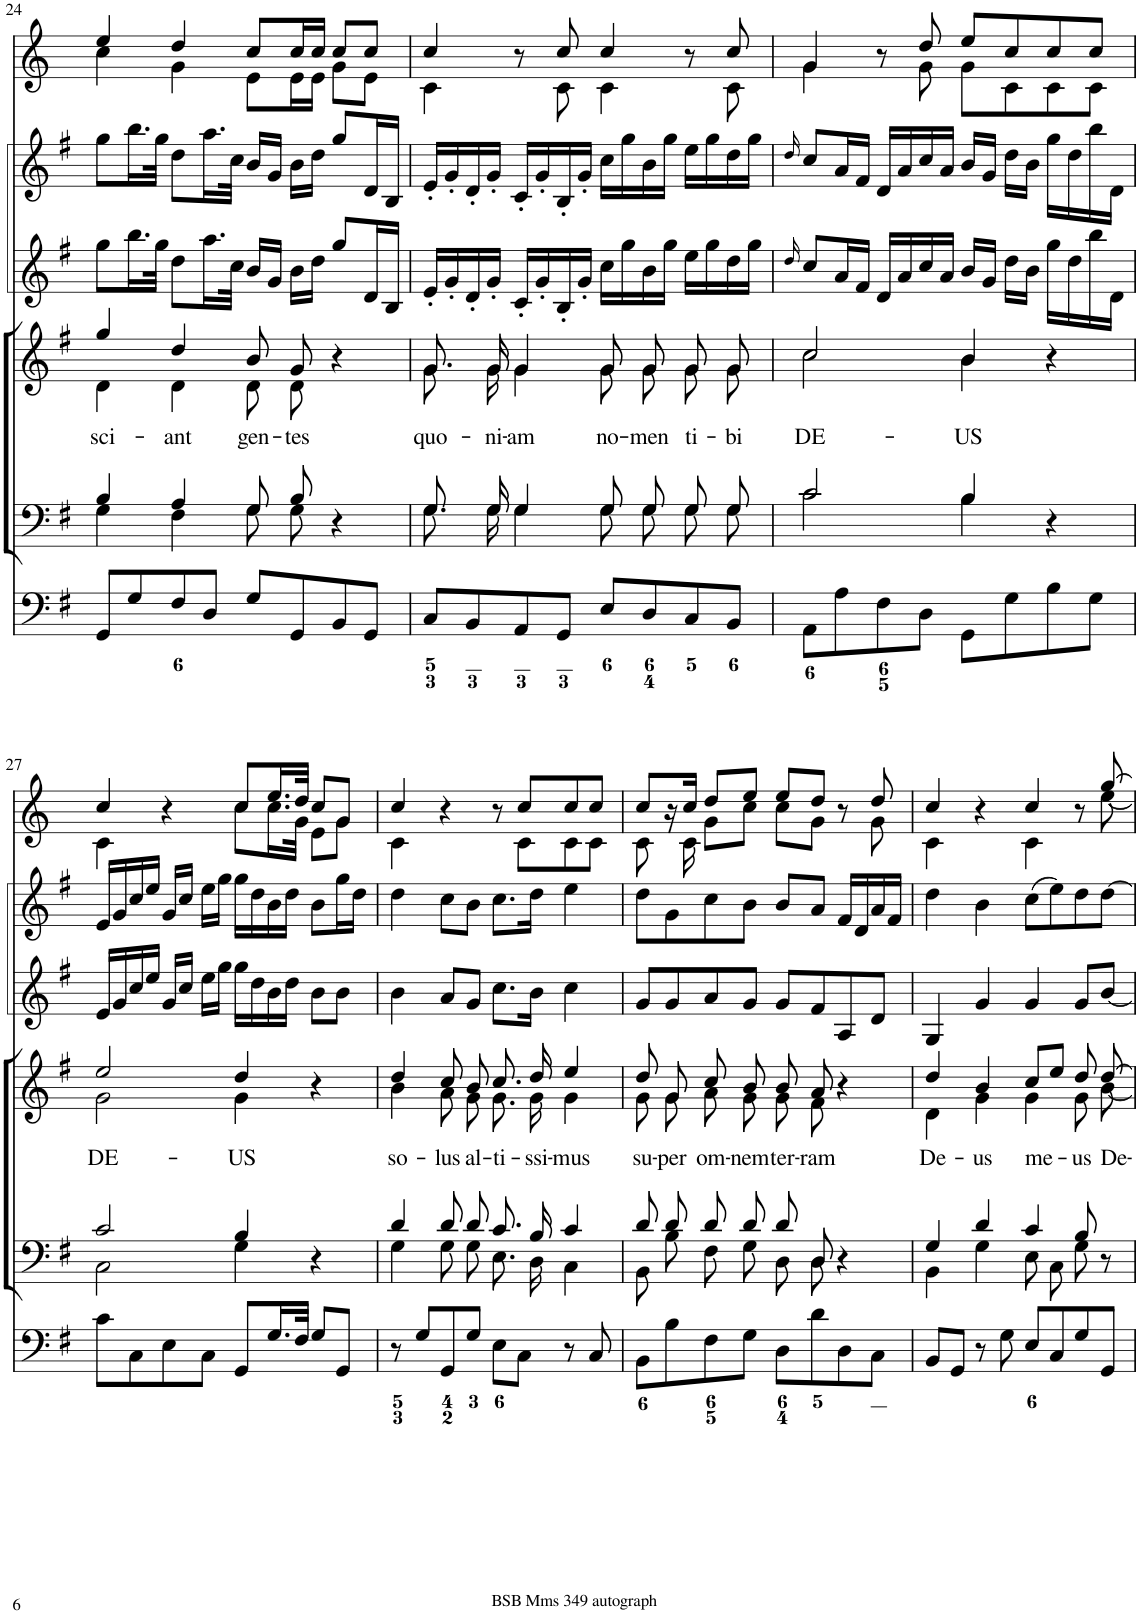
**kern	**kern	**kern	**text	**kern	**kern	**kern
*part6	*part5	*part4	*part4	*part3	*part2	*part1
*staff6	*staff5	*staff4	*staff4	*staff3	*staff2	*staff1
*I"Organ	*I"Voice	*I"Voice	*	*I"Violino 2	*I"Violino 1	*I"Corni in G
*	*	*	*	*I'Vln	*I'Vln	*
!!LO:PB:g=z
*clefF4	*clefF4	*clefG2	*	*clefG2	*clefG2	*clefG2
*	*	*	*	*	*	*Trd3c5
*k[f#]	*k[f#]	*k[f#]	*	*k[f#]	*k[f#]	*k[]
*M4/4	*M4/4	*M4/4	*	*M4/4	*M4/4	*M4/4
*met(c)	*met(c)	*met(c)	*	*met(c)	*met(c)	*met(c)
=24	=24	=24	=24	=24	=24	=24
*	*^	*	*	*	*	*
!	!	!	!	!LO:LY:b	!	!	!
*	*	*	*^	*	*	*	*^
8GG/L	4B/	4G\	4gg/	4d\	sci-	8gg\L	8gg\L	4ee/	4cc\
8G/	.	.	.	.	.	16.bb\L	16.bb\L	.	.
.	.	.	.	.	.	32gg\JJk	32gg\JJk	.	.
!	!	!	!	!	!LO:LY:b	!	!	!	!
8F#/	4A/	4F#\	4dd/	4d\	-ant	8dd\L	8dd\L	4dd/	4g\
8D/J	.	.	.	.	.	16.aa\L	16.aa\L	.	.
.	.	.	.	.	.	32cc\JJk	32cc\JJk	.	.
!	!	!	!	!	!LO:LY:b	!	!	!	!
8G/L	8G/L	8G\L	8b/	8d\	gen-	16b/LL	16b/LL	8cc/L	8e\L
.	.	.	.	.	.	16g/JJ	16g/JJ	.	.
!	!	!	!	!	!LO:LY:b	!	!	!	!
8GG/	8B/J	8G\J	8g/	8d\	-tes	16b\LL	16b\LL	16cc/L	16e\L
.	.	.	.	.	.	16dd\JJ	16dd\JJ	16cc/JJ	16e\JJ
8BB/	4r	4ryy	4r	4ryy	.	8gg/L	8gg/L	8cc/L	8g\L
8GG/J	.	.	.	.	.	16d/L	16d/L	8cc/J	8e\J
.	.	.	.	.	.	16B/JJ	16B/JJ	.	.
=25	=25	=25	=25	=25	=25	=25	=25	=25	=25
!	!	!	!	!	!LO:LY:b	!	!	!	!
8C/L	8.G/L	8.G\L	8.g/	8.g\	quo-	16e'/LL	16e'/LL	4cc/	4c\
.	.	.	.	.	.	16g'/	16g'/	.	.
8BB/	.	.	.	.	.	16d'/	16d'/	.	.
!	!	!	!	!	!LO:LY:b	!	!	!	!
.	16G/Jk	16G\Jk	16g/	16g\	-ni-	16g'/JJ	16g'/JJ	.	.
!	!	!	!	!	!LO:LY:b	!	!	!	!
8AA/	4G/	4G\	4g/	4g\	-am	16c'/LL	16c'/LL	8r	8ryy
.	.	.	.	.	.	16g'/	16g'/	.	.
8GG/J	.	.	.	.	.	16B'/	16B'/	8cc/	8c\
.	.	.	.	.	.	16g'/JJ	16g'/JJ	.	.
!	!	!	!	!	!LO:LY:b	!	!	!	!
8E/L	8G/L	8G\L	8g/	8g\	no-	16cc\LL	16cc\LL	4cc/	4c\
.	.	.	.	.	.	16gg\	16gg\	.	.
!	!	!	!	!	!LO:LY:b	!	!	!	!
8D/	8G/J	8G\J	8g/	8g\	-men	16b\	16b\	.	.
.	.	.	.	.	.	16gg\JJ	16gg\JJ	.	.
!	!	!	!	!	!LO:LY:b	!	!	!	!
8C/	8G/L	8G\L	8g/	8g\	ti-	16ee\LL	16ee\LL	8r	8ryy
.	.	.	.	.	.	16gg\	16gg\	.	.
!	!	!	!	!	!LO:LY:b	!	!	!	!
8BB/J	8G/J	8G\J	8g/	8g\	-bi	16dd\	16dd\	8cc/	8c\
.	.	.	.	.	.	16gg\JJ	16gg\JJ	.	.
=26	=26	=26	=26	=26	=26	=26	=26	=26	=26
.	.	.	.	.	.	16qdd/	16qdd/	.	.
!	!	!	!	!	!LO:LY:b	!	!	!	!
8AA\L	2c/	2c\	2cc/	2cc\	DE-	8cc/L	8cc/L	4g/	4g\
8A\	.	.	.	.	.	16a/L	16a/L	.	.
.	.	.	.	.	.	16f#/JJ	16f#/JJ	.	.
8F#\	.	.	.	.	.	16d/LL	16d/LL	8r	8ryy
.	.	.	.	.	.	16a/	16a/	.	.
8D\J	.	.	.	.	.	16cc/	16cc/	8dd/	8g\
.	.	.	.	.	.	16a/JJ	16a/JJ	.	.
!	!	!	!	!	!LO:LY:b	!	!	!	!
8GG\L	4B/	4B\	4b/	4b\	-US	16b/LL	16b/LL	8ee/L	8g\L
.	.	.	.	.	.	16g/JJ	16g/JJ	.	.
8G\	.	.	.	.	.	16dd\LL	16dd\LL	8cc/	8c\
.	.	.	.	.	.	16b\JJ	16b\JJ	.	.
8B\	4r	4ryy	4r	4ryy	.	16gg\LL	16gg\LL	8cc/	8c\
.	.	.	.	.	.	16dd\	16dd\	.	.
8G\J	.	.	.	.	.	16bb\	16bb\	8cc/J	8c\J
.	.	.	.	.	.	16d\JJ	16d\JJ	.	.
!!LO:LB:g=z	!!
=27	=27	=27	=27	=27	=27	=27	=27	=27	=27
!	!	!	!	!	!LO:LY:b	!	!	!	!
8c\L	2c/	2C\	2ee/	2g\	DE-	16e/LL	16e/LL	4cc/	4c\
.	.	.	.	.	.	16g/	16g/	.	.
8C\	.	.	.	.	.	16cc/	16cc/	.	.
.	.	.	.	.	.	16ee/JJ	16ee/JJ	.	.
8E\	.	.	.	.	.	16g/LL	16g/LL	4r	4ryy
.	.	.	.	.	.	16cc/JJ	16cc/JJ	.	.
8C\J	.	.	.	.	.	16ee\LL	16ee\LL	.	.
.	.	.	.	.	.	16gg\JJ	16gg\JJ	.	.
!	!	!	!	!	!LO:LY:b	!	!	!	!
8GG/L	4B/	4G\	4dd/	4g\	-US	16gg\LL	16gg\LL	8cc/L	8cc\L
.	.	.	.	.	.	16dd\	16dd\	.	.
16.G/L	.	.	.	.	.	16b\	16b\	16.ee/L	16.cc\L
.	.	.	.	.	.	16dd\JJ	16dd\JJ	.	.
32F#/JJk	.	.	.	.	.	.	.	32dd/JJk	32g\JJk
8G/L	4r	4ryy	4r	4ryy	.	8b\L	8b\L	8cc/L	8e\L
8GG/J	.	.	.	.	.	8b\J	16gg\L	8g/J	8g\J
.	.	.	.	.	.	.	16dd\JJ	.	.
=28	=28	=28	=28	=28	=28	=28	=28	=28	=28
!	!	!	!	!	!LO:LY:b	!	!	!	!
8r	4d/	4G\	4dd/	4b\	so-	4b\	4dd\	4cc/	4c\
8G/L	.	.	.	.	.	.	.	.	.
!	!	!	!	!	!LO:LY:b	!	!	!	!
8GG/	8d/L	8G\L	8cc/	8a\	-lus	8a/L	8cc\L	4r	4.ryy
!	!	!	!	!	!LO:LY:b	!	!	!	!
8G/J	8d/J	8G\J	8b/	8g\	al-	8g/J	8b\J	.	.
!	!	!	!	!	!LO:LY:b	!	!	!	!
8E\L	8.c/L	8.E\L	8.cc/	8.g\	-ti-	8.cc\L	8.cc\L	8r	.
8C\J	.	.	.	.	.	.	.	8cc/L	8c\L
!	!	!	!	!	!LO:LY:b	!	!	!	!
.	16B/Jk	16D\Jk	16dd/	16g\	-ssi-	16b\Jk	16dd\Jk	.	.
!	!	!	!	!	!LO:LY:b	!	!	!	!
8r	4c/	4C\	4ee/	4g\	-mus	4cc\	4ee\	8cc/	8c\
8C/	.	.	.	.	.	.	.	8cc/J	8c\J
=29	=29	=29	=29	=29	=29	=29	=29	=29	=29
!	!	!	!	!	!LO:LY:b	!	!	!	!
8BB\L	8d/L	8BB\L	8dd/	8g\	su-	8g/L	8dd\L	8cc/L	8c\
!	!	!	!	!	!LO:LY:b	!	!	!	!
8B\	8d/J	8B\J	8g/	8g\	-per	8g/	8g\	16r	16ryy
.	.	.	.	.	.	.	.	16cc/JJ	16c\
!	!	!	!	!	!LO:LY:b	!	!	!	!
8F#\	8d/L	8F#\L	8cc/	8a\	om-	8a/	8cc\	8dd/L	8g\L
!	!	!	!	!	!LO:LY:b	!	!	!	!
8G\J	8d/J	8G\J	8b/	8g\	-nem	8g/J	8b\J	8ee/J	8cc\J
!	!	!	!	!	!LO:LY:b	!	!	!	!
8D\L	8d/L	8D\L	8b/	8g\	ter-	8g/L	8b/L	8ee/L	8cc\L
!	!	!	!	!	!LO:LY:b	!	!	!	!
8d\	8D/J	8D\J	8a/	8f#\	-ram	8f#/	8a/J	8dd/J	8g\J
8D\	4r	4ryy	4r	4ryy	.	8A/	16f#/LL	8r	8ryy
.	.	.	.	.	.	.	16d/	.	.
8C\J	.	.	.	.	.	8d/J	16a/	8dd/	8g\
.	.	.	.	.	.	.	16f#/JJ	.	.
=30	=30	=30	=30	=30	=30	=30	=30	=30	=30
!	!	!	!	!	!LO:LY:b	!	!	!	!
8BB/L	4G/	4BB\	4dd/	4d\	De-	4G/	4dd\	4cc/	4c\
8GG/J	.	.	.	.	.	.	.	.	.
!	!	!	!	!	!LO:LY:b	!	!	!	!
8r	4d/	4G\	4b/	4g\	-us	4g/	4b\	4r	4ryy
8G\	.	.	.	.	.	.	.	.	.
!	!	!	!	!	!LO:LY:b	!	!	!	!
8E/L	4c/	8E\	8cc/L	4g\	me-	4g/	(8cc\L	4cc/	4c\
8C/	.	8C\L	8ee/J	.	.	.	8ee\)	.	.
!	!	!	!	!	!LO:LY:b	!	!	!	!
8G/	8B/	8G\J	8dd/	8g\	-us	8g/L	8dd\	8r	8ryy
!	!	!	!	!	!LO:LY:b	!	!	!	!
8GG/J	8r	8ryy	[8dd/	[8b\	De-	[8b/J	[8dd\J	[8gg/	[8ee\
*	*v	*v	*	*	*	*	*	*v	*v
*	*	*v	*v	*	*	*	*
=	=	=	=	=	=	=
*-	*-	*-	*-	*-	*-	*-
